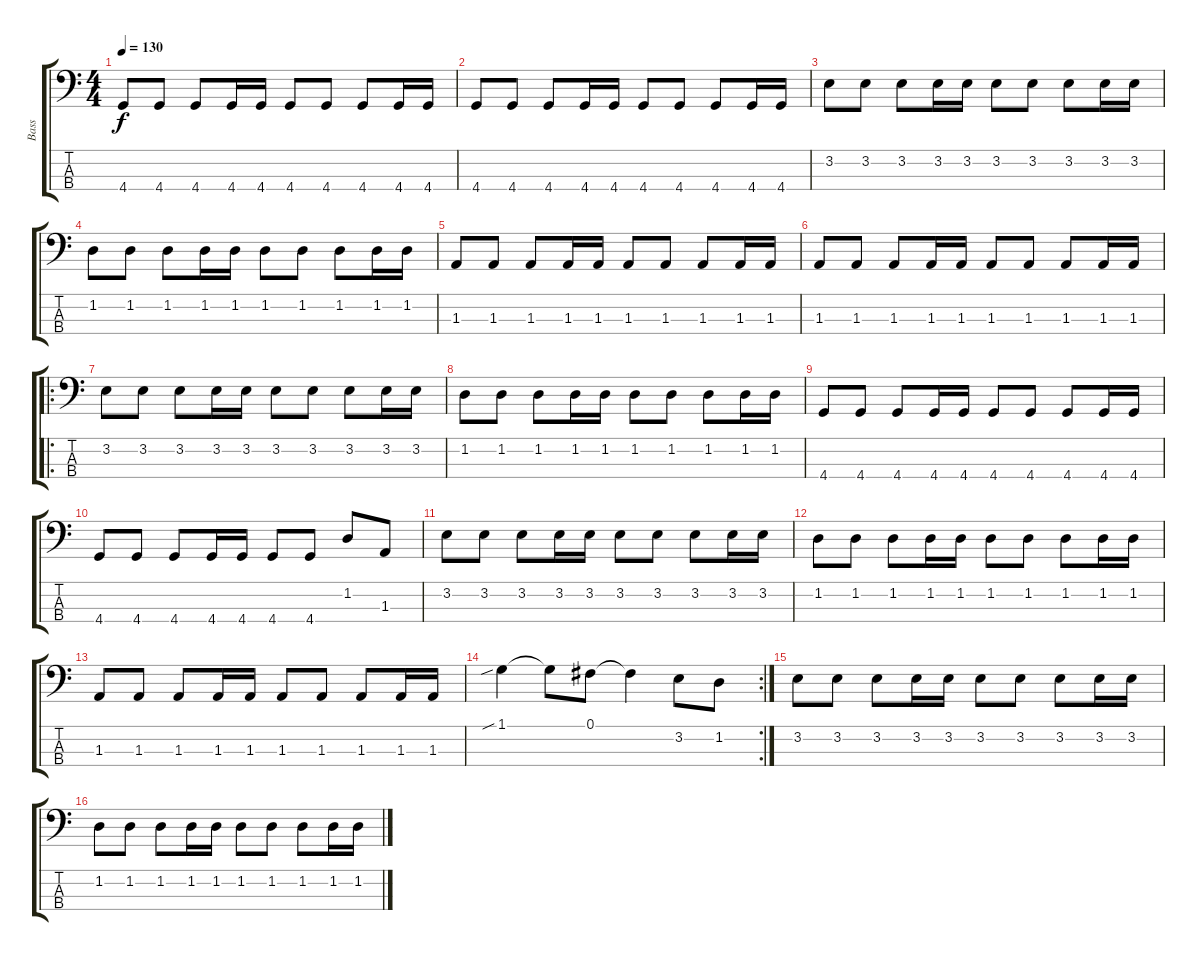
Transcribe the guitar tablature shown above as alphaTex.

\track ("Bass" "Bass") {instrument electricbasspick}
\staff {score tabs}
\tuning (Gb2 Db2 Ab1 Eb1) {hide}
\ts (4 4)
\tempo 130
\clef f4
\ks c
4.4.8{dy f} 4.4.8 4.4.8 4.4.16 4.4.16 4.4.8 4.4.8 4.4.8 4.4.16 4.4.16 |
4.4.8 4.4.8 4.4.8 4.4.16 4.4.16 4.4.8 4.4.8 4.4.8 4.4.16 4.4.16 |
3.2.8 3.2.8 3.2.8 3.2.16 3.2.16 3.2.8 3.2.8 3.2.8 3.2.16 3.2.16 |
1.2.8 1.2.8 1.2.8 1.2.16 1.2.16 1.2.8 1.2.8 1.2.8 1.2.16 1.2.16 |
1.3.8 1.3.8 1.3.8 1.3.16 1.3.16 1.3.8 1.3.8 1.3.8 1.3.16 1.3.16 |
1.3.8 1.3.8 1.3.8 1.3.16 1.3.16 1.3.8 1.3.8 1.3.8 1.3.16 1.3.16 |
\ro
3.2.8 3.2.8 3.2.8 3.2.16 3.2.16 3.2.8 3.2.8 3.2.8 3.2.16 3.2.16 |
1.2.8 1.2.8 1.2.8 1.2.16 1.2.16 1.2.8 1.2.8 1.2.8 1.2.16 1.2.16 |
4.4.8 4.4.8 4.4.8 4.4.16 4.4.16 4.4.8 4.4.8 4.4.8 4.4.16 4.4.16 |
4.4.8 4.4.8 4.4.8 4.4.16 4.4.16 4.4.8 4.4.8 1.2.8 1.3.8 |
3.2.8 3.2.8 3.2.8 3.2.16 3.2.16 3.2.8 3.2.8 3.2.8 3.2.16 3.2.16 |
1.2.8 1.2.8 1.2.8 1.2.16 1.2.16 1.2.8 1.2.8 1.2.8 1.2.16 1.2.16 |
1.3.8 1.3.8 1.3.8 1.3.16 1.3.16 1.3.8 1.3.8 1.3.8 1.3.16 1.3.16 |
\rc 2
1.1{sib}.4 1.1{t}.8 0.1.8 0.1{t}.4 3.2.8 1.2.8 |
3.2.8 3.2.8 3.2.8 3.2.16 3.2.16 3.2.8 3.2.8 3.2.8 3.2.16 3.2.16 |
1.2.8 1.2.8 1.2.8 1.2.16 1.2.16 1.2.8 1.2.8 1.2.8 1.2.16 1.2.16
